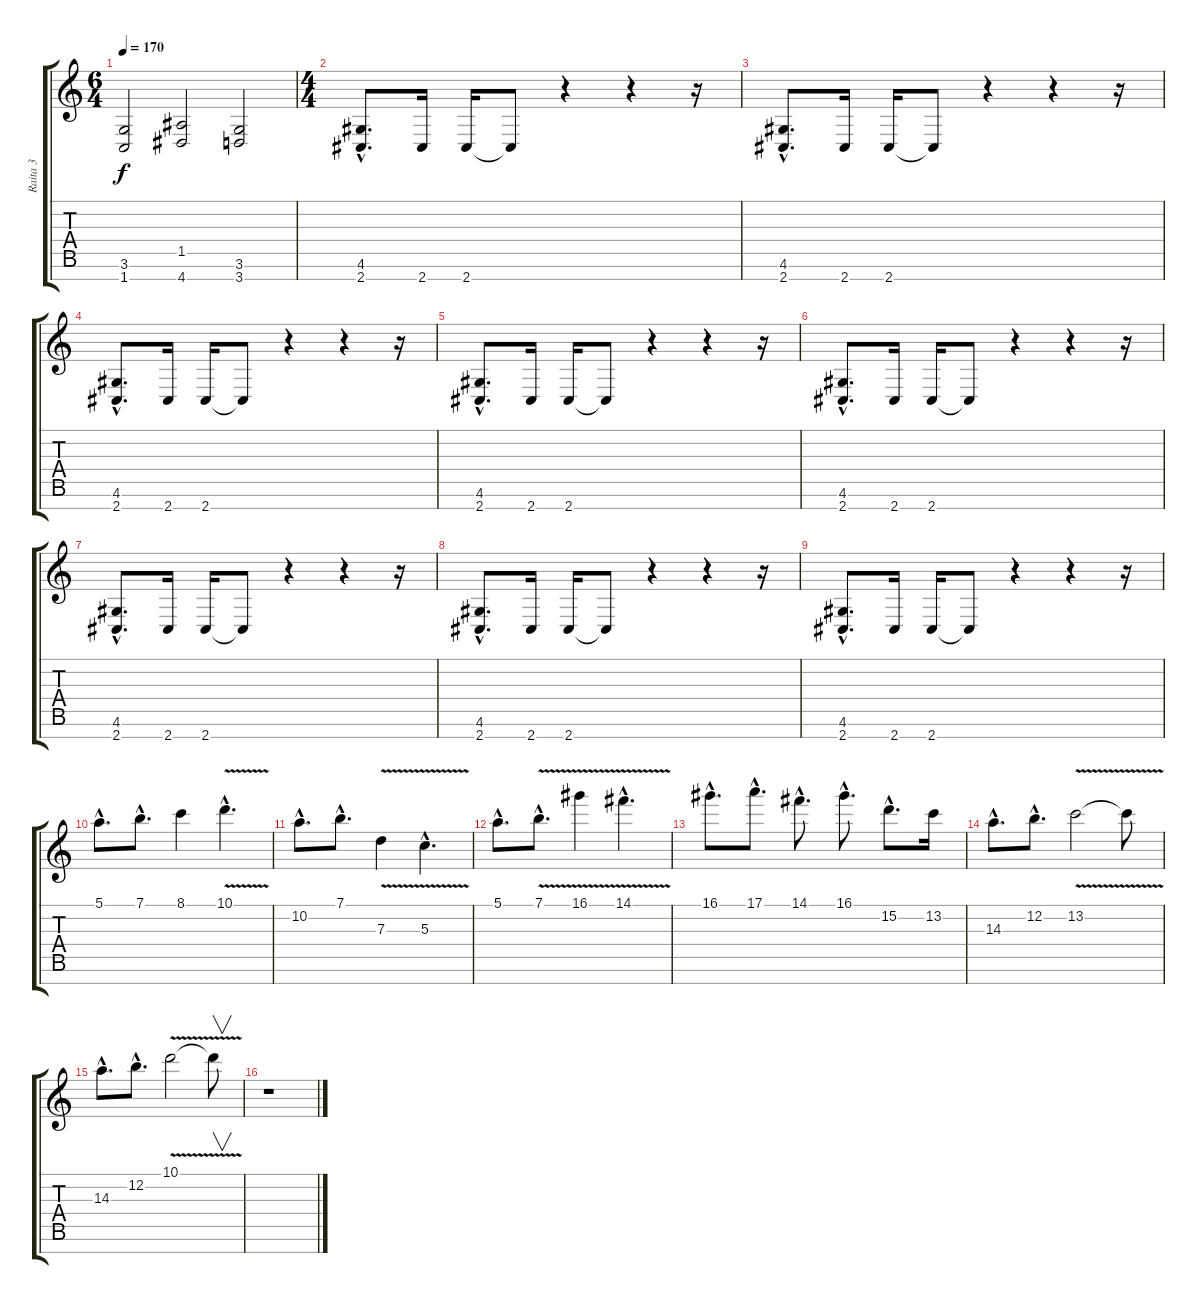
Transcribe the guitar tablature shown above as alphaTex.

\track ("Raita 3" "Raita 3") {instrument distortionguitar}
\staff {score tabs}
\tuning (E4 B3 G3 D3 A2 E2 B1) {hide}
\ts (6 4)
\tempo 170
\clef g2
\ks c
(3.6 1.7).2{dy f volume 12} (1.5 4.7).2 (3.6 3.7).2 |
\ts (4 4)
(4.6{hac} 2.7{hac}).8{d volume 10} 2.7.16 2.7.16 2.7{t}.8 r.4 r.4 r.16 |
(4.6{hac} 2.7{hac}).8{d} 2.7.16 2.7.16 2.7{t}.8 r.4 r.4 r.16 |
(4.6{hac} 2.7{hac}).8{d} 2.7.16 2.7.16 2.7{t}.8 r.4 r.4 r.16 |
(4.6{hac} 2.7{hac}).8{d} 2.7.16 2.7.16 2.7{t}.8 r.4 r.4 r.16 |
(4.6{hac} 2.7{hac}).8{d} 2.7.16 2.7.16 2.7{t}.8 r.4 r.4 r.16 |
(4.6{hac} 2.7{hac}).8{d} 2.7.16 2.7.16 2.7{t}.8 r.4 r.4 r.16 |
(4.6{hac} 2.7{hac}).8{d} 2.7.16 2.7.16 2.7{t}.8 r.4 r.4 r.16 |
(4.6{hac} 2.7{hac}).8{d} 2.7.16 2.7.16 2.7{t}.8 r.4 r.4 r.16 |
5.1{hac}.8{d instrument lead2sawtooth} 7.1{hac}.8{d} 8.1.4 10.1{v hac}.4{d} |
10.2{hac}.8{d} 7.1{hac}.8{d} 7.3{v}.4 5.3{v hac}.4{d} |
5.1{hac}.8{d} 7.1{v hac}.8{d} 16.1{v}.4 14.1{v hac}.4{d} |
16.1{hac}.8{d} 17.1{hac}.8{d} 14.1{hac}.8{d} 16.1{hac}.8{d} 15.2{hac}.8{d} 13.2.16 |
14.3{hac}.8{d} 12.2{hac}.8{d} 13.2{v}.2 13.2{t}.8 |
14.3{hac}.8{d} 12.2{hac}.8{d} 10.1{v}.2 10.1{t}.8{v} |
r.1
